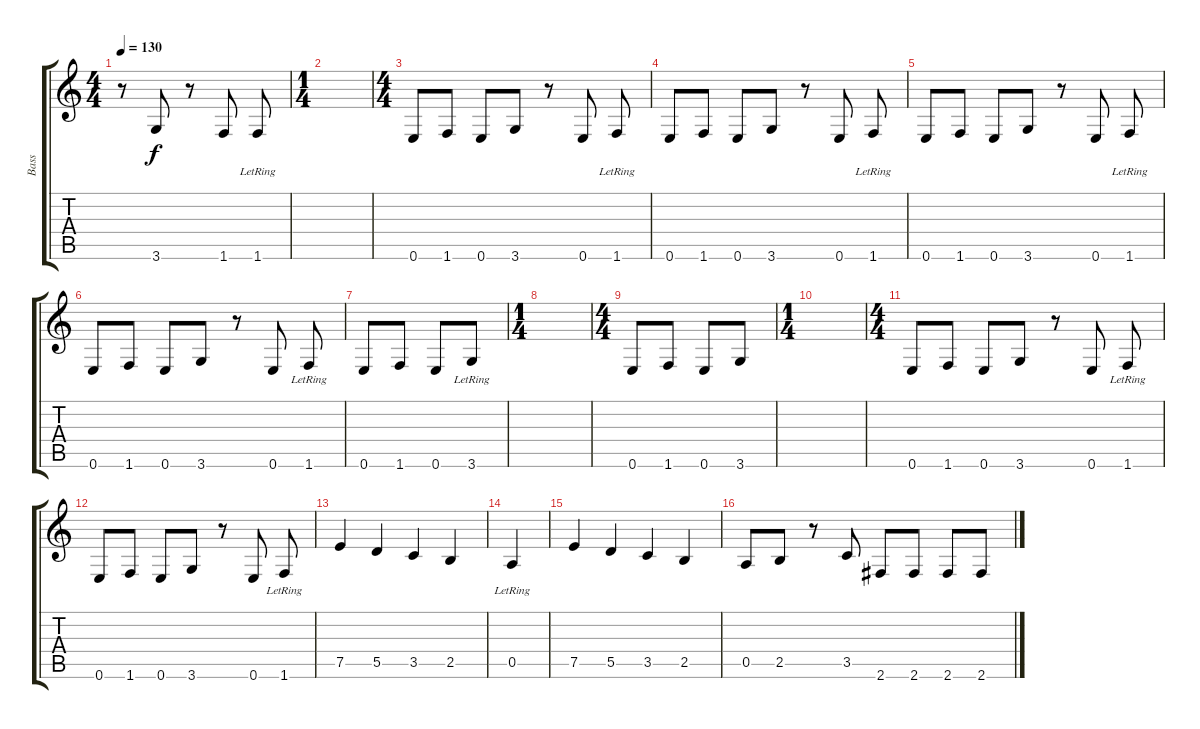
\track ("Bass" "Bass") {instrument electricbasspick}
\staff {score tabs}
\tuning (E4 B3 G3 D3 A2 E2) {hide}
\ts (4 4)
\tempo 130
\clef g2
\ks c
r.8{dy f} 3.6.8 r.8 1.6.8 1.6{lr}.8 |
\ts (1 4)
|
\ts (4 4)
0.6.8 1.6.8 0.6.8 3.6.8 r.8 0.6.8 1.6{lr}.8 |
0.6.8 1.6.8 0.6.8 3.6.8 r.8 0.6.8 1.6{lr}.8 |
0.6.8 1.6.8 0.6.8 3.6.8 r.8 0.6.8 1.6{lr}.8 |
0.6.8 1.6.8 0.6.8 3.6.8 r.8 0.6.8 1.6{lr}.8 |
0.6.8 1.6.8 0.6.8 3.6{lr}.8 |
\ts (1 4)
|
\ts (4 4)
0.6.8 1.6.8 0.6.8 3.6.8 |
\ts (1 4)
|
\ts (4 4)
0.6.8 1.6.8 0.6.8 3.6.8 r.8 0.6.8 1.6{lr}.8 |
0.6.8 1.6.8 0.6.8 3.6.8 r.8 0.6.8 1.6{lr}.8 |
7.5.4 5.5.4 3.5.4 2.5.4 |
0.5{lr}.4 |
7.5.4 5.5.4 3.5.4 2.5.4 |
0.5.8 2.5.8 r.8 3.5.8 2.6.8 2.6.8 2.6.8 2.6.8
